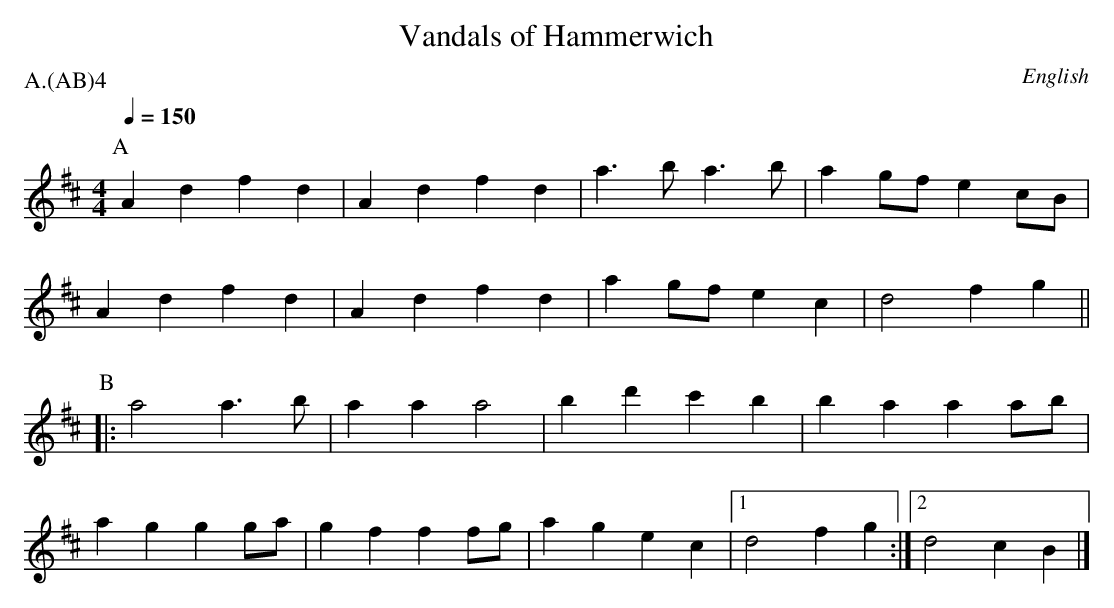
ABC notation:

X:1
T:Vandals of Hammerwich
M:4/4
O:English
P:A.(AB)4
K:Dmaj
Q:1/4=150
P:A
A2 d2 f2 d2 | A2 d2 f2 d2 | a2>b2 a2>b2 | a2 gf e2 cB |
A2 d2 f2 d2 | A2 d2 f2 d2 | a2 gf e2 c2 | d4 f2 g2 ||
P:B
|: a4 a2>b2| a2 a2 a4 | b2 d'2 c'2 b2 | b2 a2 a2 ab |
a2 g2 g2 ga | g2 f2 f2 fg | a2 g2 e2 c2 |\
 [1 d4 f2 g2 :|  [2 d4 c2 B2 |]
